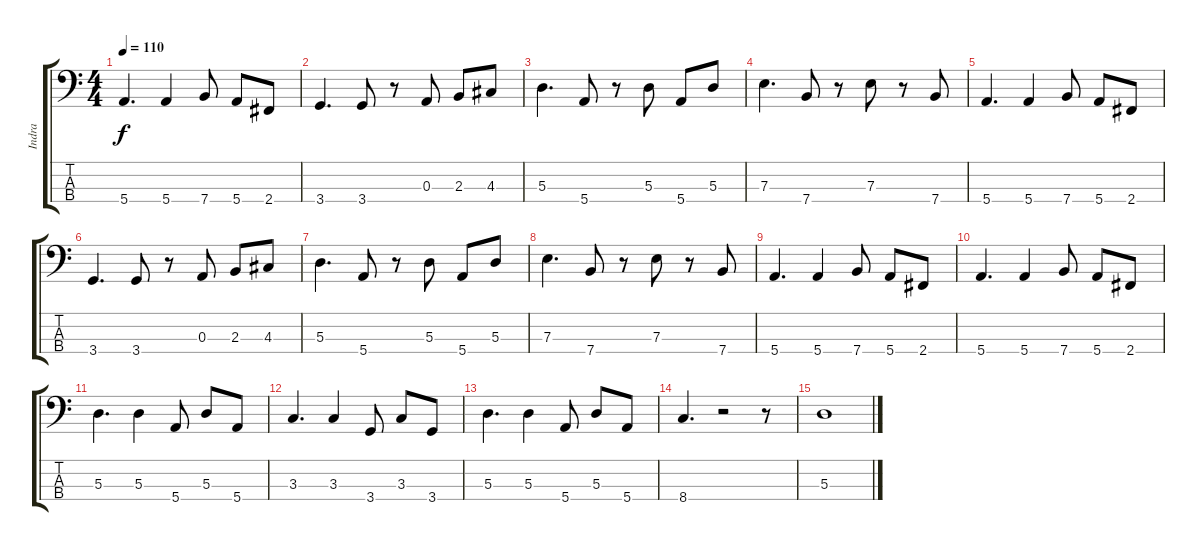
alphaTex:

\track ("Indra" "Indra") {instrument electricbasspick}
\staff {score tabs}
\tuning (G2 D2 A1 E1) {hide}
\ts (4 4)
\tempo 110
\clef f4
\ks c
5.4.4{d dy f} 5.4.4 7.4.8 5.4.8 2.4.8 |
3.4.4{d} 3.4.8 r.8 0.3.8 2.3.8 4.3.8 |
5.3.4{d} 5.4.8 r.8 5.3.8 5.4.8 5.3.8 |
7.3.4{d} 7.4.8 r.8 7.3.8 r.8 7.4.8 |
5.4.4{d} 5.4.4 7.4.8 5.4.8 2.4.8 |
3.4.4{d} 3.4.8 r.8 0.3.8 2.3.8 4.3.8 |
5.3.4{d} 5.4.8 r.8 5.3.8 5.4.8 5.3.8 |
7.3.4{d} 7.4.8 r.8 7.3.8 r.8 7.4.8 |
5.4.4{d} 5.4.4 7.4.8 5.4.8 2.4.8 |
5.4.4{d} 5.4.4 7.4.8 5.4.8 2.4.8 |
5.3.4{d} 5.3.4 5.4.8 5.3.8 5.4.8 |
3.3.4{d} 3.3.4 3.4.8 3.3.8 3.4.8 |
5.3.4{d} 5.3.4 5.4.8 5.3.8 5.4.8 |
8.4.4{d} r.2 r.8 |
5.3.1
